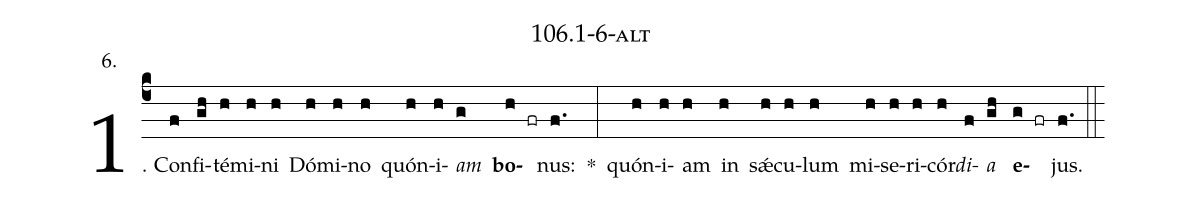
name: 106.1-6-alt;
annotation: 6.;
%%
(c4)1. Con(f)fi(gh)té(h)mi(h)ni(h) Dó(h)mi(h)no(h) quón(h)i(h)<i>am</i>(g) <b>bo</b>(h fr)nus:(f.) *(:) quón(h)i(h)am(h) in(h) sǽ(h)cu(h)lum(h) mi(h)se(h)ri(h)cór(h)<i>di</i>(f)<i>a</i>(gh) <b>e</b>(g fr)jus.(f.) (::)
